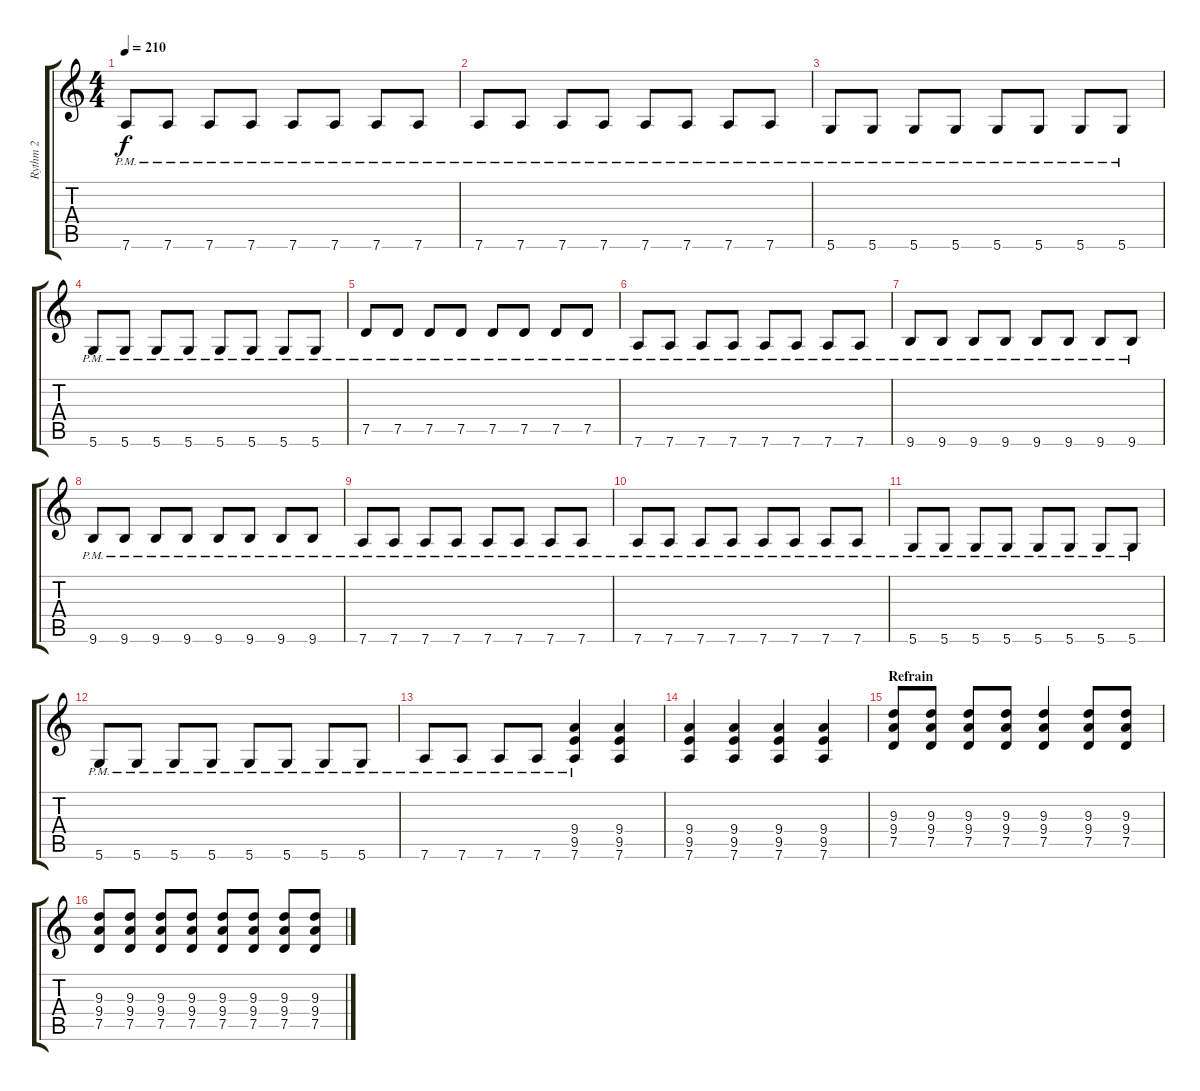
\track ("Rythm 2" "Rythm 2") {instrument distortionguitar}
\staff {score tabs}
\tuning (D4 A3 F3 C3 G2 D2) {hide}
\ts (4 4)
\tempo 210
\clef g2
\ks c
7.6{pm}.8{dy f} 7.6{pm}.8 7.6{pm}.8 7.6{pm}.8 7.6{pm}.8 7.6{pm}.8 7.6{pm}.8 7.6{pm}.8 |
7.6{pm}.8 7.6{pm}.8 7.6{pm}.8 7.6{pm}.8 7.6{pm}.8 7.6{pm}.8 7.6{pm}.8 7.6{pm}.8 |
5.6{pm}.8 5.6{pm}.8 5.6{pm}.8 5.6{pm}.8 5.6{pm}.8 5.6{pm}.8 5.6{pm}.8 5.6{pm}.8 |
5.6{pm}.8 5.6{pm}.8 5.6{pm}.8 5.6{pm}.8 5.6{pm}.8 5.6{pm}.8 5.6{pm}.8 5.6{pm}.8 |
7.5{pm}.8 7.5{pm}.8 7.5{pm}.8 7.5{pm}.8 7.5{pm}.8 7.5{pm}.8 7.5{pm}.8 7.5{pm}.8 |
7.6{pm}.8 7.6{pm}.8 7.6{pm}.8 7.6{pm}.8 7.6{pm}.8 7.6{pm}.8 7.6{pm}.8 7.6{pm}.8 |
9.6{pm}.8 9.6{pm}.8 9.6{pm}.8 9.6{pm}.8 9.6{pm}.8 9.6{pm}.8 9.6{pm}.8 9.6{pm}.8 |
9.6{pm}.8 9.6{pm}.8 9.6{pm}.8 9.6{pm}.8 9.6{pm}.8 9.6{pm}.8 9.6{pm}.8 9.6{pm}.8 |
7.6{pm}.8 7.6{pm}.8 7.6{pm}.8 7.6{pm}.8 7.6{pm}.8 7.6{pm}.8 7.6{pm}.8 7.6{pm}.8 |
7.6{pm}.8 7.6{pm}.8 7.6{pm}.8 7.6{pm}.8 7.6{pm}.8 7.6{pm}.8 7.6{pm}.8 7.6{pm}.8 |
5.6{pm}.8 5.6{pm}.8 5.6{pm}.8 5.6{pm}.8 5.6{pm}.8 5.6{pm}.8 5.6{pm}.8 5.6{pm}.8 |
5.6{pm}.8 5.6{pm}.8 5.6{pm}.8 5.6{pm}.8 5.6{pm}.8 5.6{pm}.8 5.6{pm}.8 5.6{pm}.8 |
7.6{pm}.8 7.6{pm}.8 7.6{pm}.8 7.6{pm}.8 (9.4 9.5 7.6{pm}).4 (9.4 9.5 7.6).4 |
(9.4 9.5 7.6).4 (9.4 9.5 7.6).4 (9.4 9.5 7.6).4 (9.4 9.5 7.6).4 |
\section ("" "Refrain")
(9.3 9.4 7.5).8 (9.3 9.4 7.5).8 (9.3 9.4 7.5).8 (9.3 9.4 7.5).8 (9.3 9.4 7.5).4 (9.3 9.4 7.5).8 (9.3 9.4 7.5).8 |
(9.3 9.4 7.5).8 (9.3 9.4 7.5).8 (9.3 9.4 7.5).8 (9.3 9.4 7.5).8 (9.3 9.4 7.5).8 (9.3 9.4 7.5).8 (9.3 9.4 7.5).8 (9.3 9.4 7.5).8
